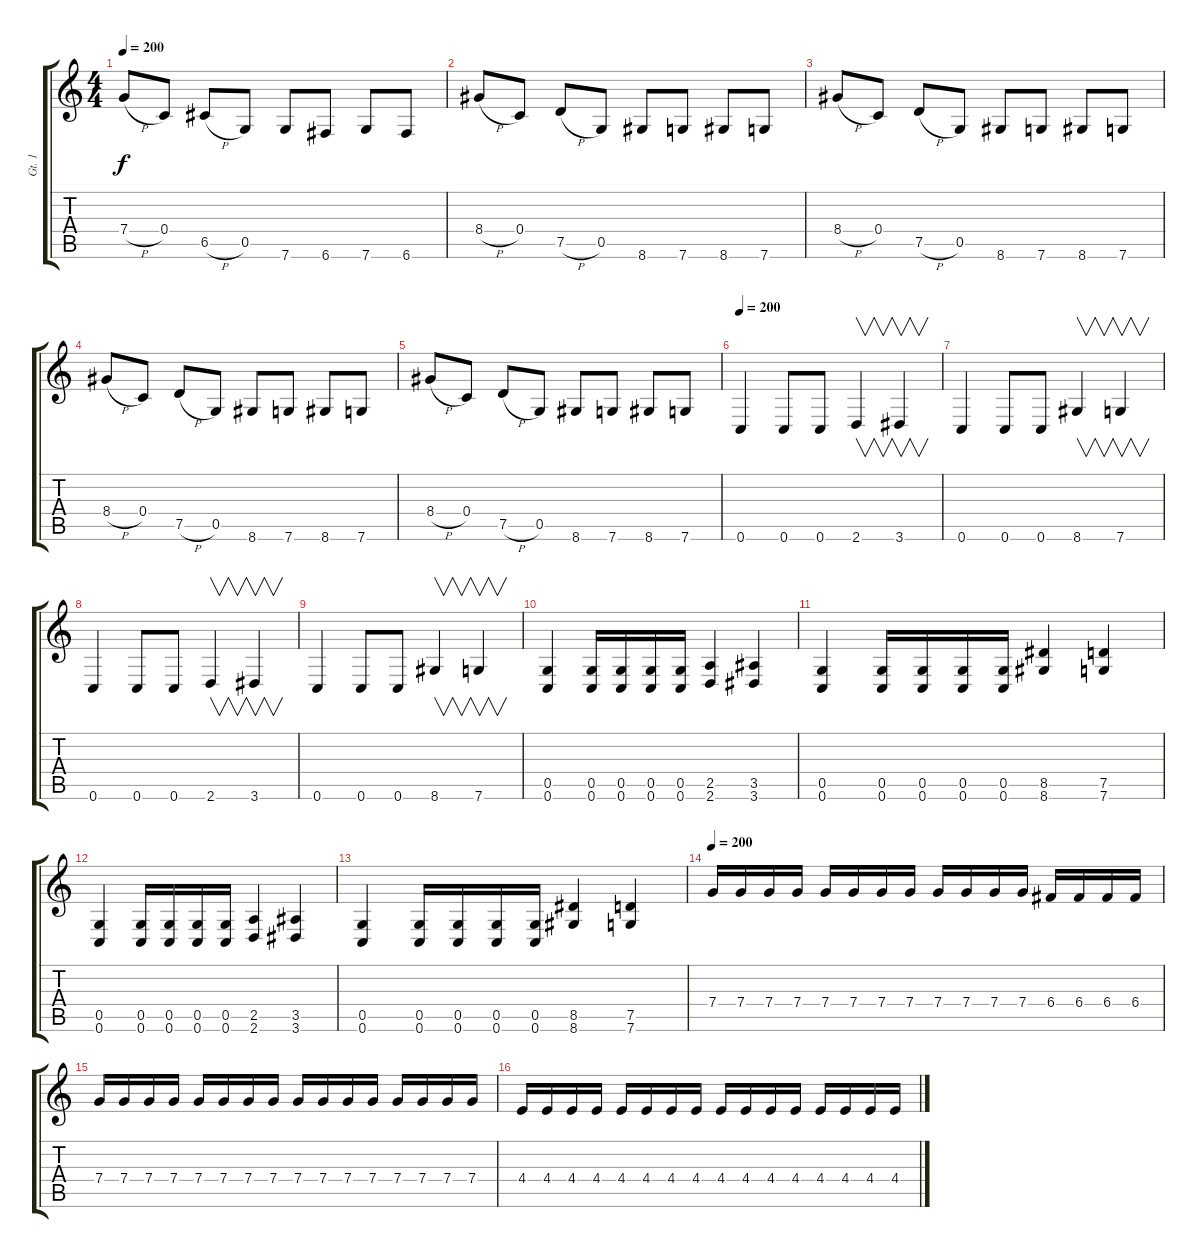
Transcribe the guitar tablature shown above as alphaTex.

\track ("Gt. 1" "Gt. 1") {instrument overdrivenguitar}
\staff {score tabs}
\tuning (D4 A3 F3 C3 G2 C2) {hide}
\ts (4 4)
\tempo 200
\clef g2
\ks c
7.4{h}.8{dy f} 0.4.8 6.5{h}.8 0.5.8 7.6.8 6.6.8 7.6.8 6.6.8 |
8.4{h}.8 0.4.8 7.5{h}.8 0.5.8 8.6.8 7.6.8 8.6.8 7.6.8 |
8.4{h}.8 0.4.8 7.5{h}.8 0.5.8 8.6.8 7.6.8 8.6.8 7.6.8 |
8.4{h}.8 0.4.8 7.5{h}.8 0.5.8 8.6.8 7.6.8 8.6.8 7.6.8 |
8.4{h}.8 0.4.8 7.5{h}.8 0.5.8 8.6.8 7.6.8 8.6.8 7.6.8 |
\tempo 200
0.6.4 0.6.8 0.6.8 2.6.4{v} 3.6.4{v} |
0.6.4 0.6.8 0.6.8 8.6.4{v} 7.6.4{v} |
0.6.4 0.6.8 0.6.8 2.6.4{v} 3.6.4{v} |
0.6.4 0.6.8 0.6.8 8.6.4{v} 7.6.4{v} |
(0.5 0.6).4 (0.5 0.6).16 (0.5 0.6).16 (0.5 0.6).16 (0.5 0.6).16 (2.5 2.6).4 (3.5 3.6).4 |
(0.5 0.6).4 (0.5 0.6).16 (0.5 0.6).16 (0.5 0.6).16 (0.5 0.6).16 (8.5 8.6).4 (7.5 7.6).4 |
(0.5 0.6).4 (0.5 0.6).16 (0.5 0.6).16 (0.5 0.6).16 (0.5 0.6).16 (2.5 2.6).4 (3.5 3.6).4 |
(0.5 0.6).4 (0.5 0.6).16 (0.5 0.6).16 (0.5 0.6).16 (0.5 0.6).16 (8.5 8.6).4 (7.5 7.6).4 |
\tempo 200
7.4.16 7.4.16 7.4.16 7.4.16 7.4.16 7.4.16 7.4.16 7.4.16 7.4.16 7.4.16 7.4.16 7.4.16 6.4.16 6.4.16 6.4.16 6.4.16 |
7.4.16 7.4.16 7.4.16 7.4.16 7.4.16 7.4.16 7.4.16 7.4.16 7.4.16 7.4.16 7.4.16 7.4.16 7.4.16 7.4.16 7.4.16 7.4.16 |
4.4.16 4.4.16 4.4.16 4.4.16 4.4.16 4.4.16 4.4.16 4.4.16 4.4.16 4.4.16 4.4.16 4.4.16 4.4.16 4.4.16 4.4.16 4.4.16
